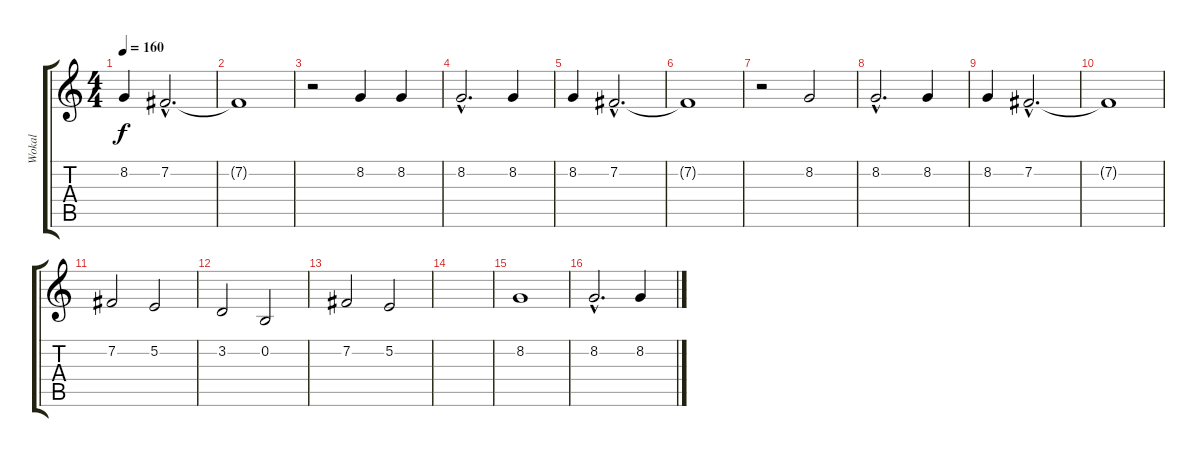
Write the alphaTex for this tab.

\track ("Wokal" "Wokal") {instrument voiceoohs}
\staff {score tabs}
\tuning (E4 B3 G3 D3 A2 E2) {hide}
\ts (4 4)
\tempo 160
\clef g2
\ks c
8.2.4{dy f} 7.2{hac}.2{d} |
7.2{t}.1 |
r.2{volume 16} 8.2.4 8.2.4 |
8.2{hac}.2{d} 8.2.4 |
8.2.4 7.2{hac}.2{d} |
7.2{t}.1 |
r.2 8.2.2{volume 16} |
8.2{hac}.2{d} 8.2.4 |
8.2.4 7.2{hac}.2{d} |
7.2{t}.1 |
7.2.2 5.2.2 |
3.2.2 0.2.2 |
7.2.2 5.2.2 |
|
8.2.1{volume 16} |
8.2{hac}.2{d} 8.2.4
